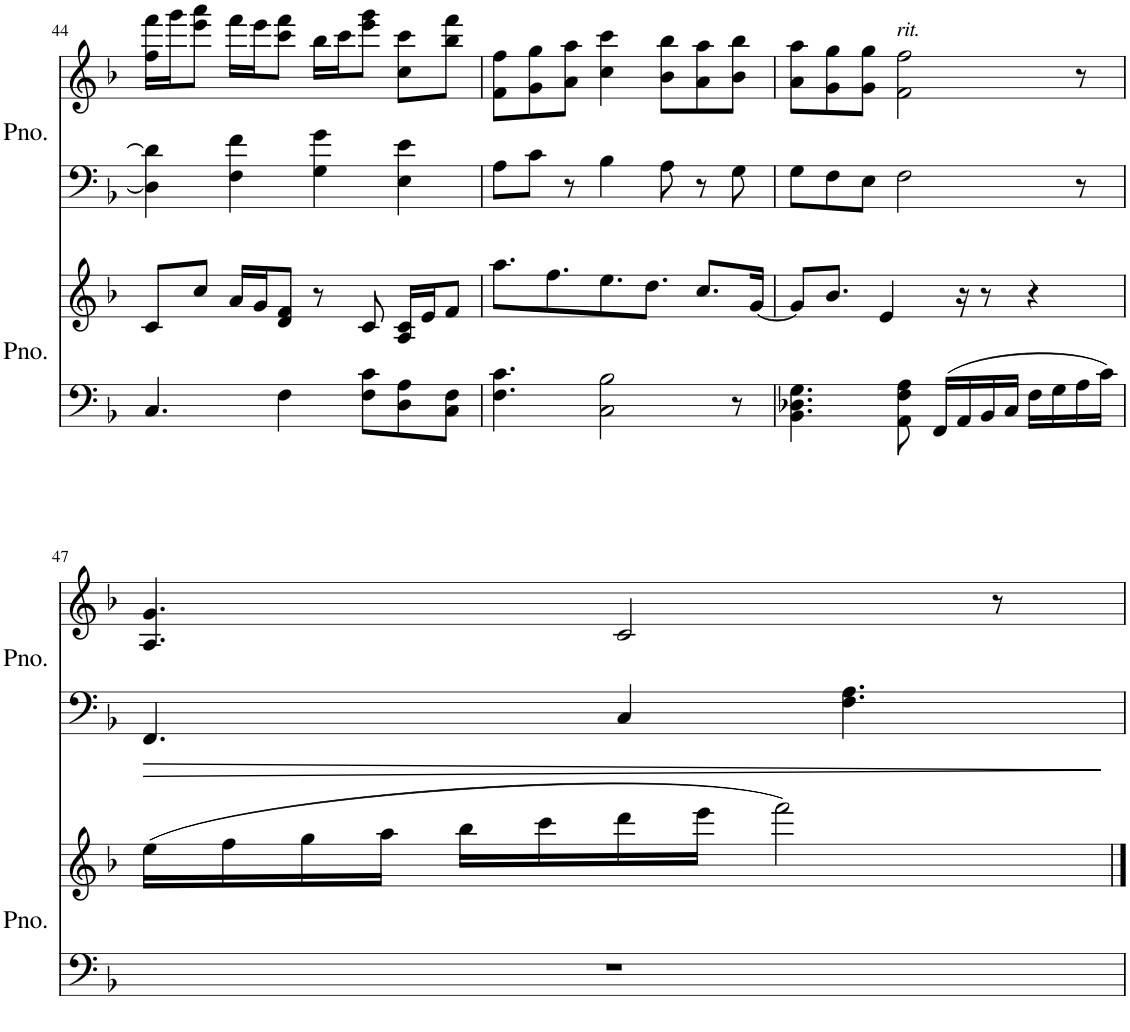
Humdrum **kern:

**kern	**kern	**kern	**kern
*part2	*part2	*part1	*part1
*staff4	*staff3	*staff2	*staff1
*I"Piano	*	*I"Piano	*
*I'Pno.	*	*I'Pno.	*
!!LO:PB:g=z
*clefF4	*clefG2	*clefF4	*clefG2
*k[b-]	*k[b-]	*k[b-]	*k[b-]
*M4/4	*M4/4	*M4/4	*M4/4
=44	=44	=44	=44
4.C/	8c/L	4D\] 4d\]	16ff\ 16fff\LL
.	.	.	16ggg\J
.	8cc/J	.	8eee\ 8aaa\J
.	16a/LL	4F\ 4f\	16fff\LL
.	16g/J	.	16eee\J
4F\	8d/ 8f/J	.	8ccc\ 8fff\J
.	8r	4G\ 4g\	16bb-\LL
.	.	.	16ccc\J
8F\ 8c\L	8c/	.	8eee\ 8ggg\J
8D\ 8A\	16A/ 16c/LL	4E\ 4e\	8cc\ 8ccc\L
.	16e/J	.	.
8C\ 8F\J	8f/J	.	8bb-\ 8fff\J
=45	=45	=45	=45
4.F\ 4.c\	8.aa\L	8A\L	8f\ 8ff\L
.	.	8c\J	8g\ 8gg\
.	8.ff\	.	.
.	.	8r	8a\ 8aa\J
2C\ 2B-\	8.ee\	4B-\	4cc\ 4ccc\
.	8.dd\J	.	.
.	.	8A\	8b-\ 8bb-\L
.	8.cc/L	8r	8a\ 8aa\
8r	.	8G\	8b-\ 8bb-\J
.	[16g/Jk	.	.
=46	=46	=46	=46
4.BB-\ 4.D-X\ 4.G\	8g/L]	8G\L	8a\ 8aa\L
.	8.b-/J	8F\	8g\ 8gg\
.	.	8E\J	8g\ 8gg\J
.	4e/	.	.
!	!	!	!LO:TX:a:i:t=rit.
8AA\ 8F\ 8A\	.	2F\	2f\ 2ff\
16FF/LL	.	.	.
16AA/	16r	.	.
16BB-/	8r	.	.
16C/JJ	.	.	.
16F\LL	4r	.	.
16G\	.	.	.
16A\	.	8r	8r
16c\JJ	.	.	.
!!LO:LB:g=z
=47	=47	=47	=47
1r	(16ee\LL	4.FF/	4.A/ 4.g/
.	16ff\	.	.
.	16gg\	.	.
.	16aa\JJ	.	.
.	16bb-\LL	.	.
.	16ccc\	.	.
.	16ddd\	4C/	2c/
.	16eee\JJ	.	.
.	2fff\)	.	.
.	.	4.F\ 4.A\	.
.	.	.	8r
=	=	=	=
*-	*-	*-	*-
